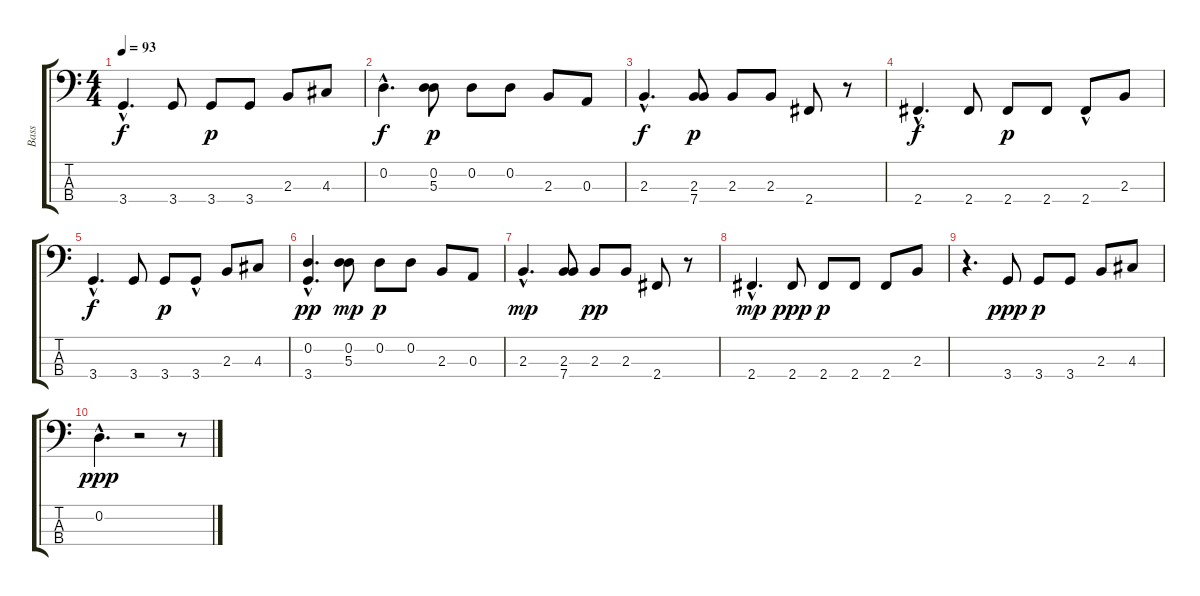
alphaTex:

\track ("Bass" "Bass") {instrument electricbassfinger}
\staff {score tabs}
\tuning (G2 D2 A1 E1) {hide}
\ts (4 4)
\tempo 93
\clef f4
\ks c
3.4{hac}.4{d dy f} 3.4.8 3.4.8{dy p} 3.4.8 2.3.8 4.3.8 |
0.2{hac}.4{d dy f} (0.2 5.3).8{dy p} 0.2.8 0.2.8 2.3.8 0.3.8 |
2.3{hac}.4{d dy f} (2.3 7.4).8{dy p} 2.3.8 2.3.8 2.4.8 r.8 |
2.4{hac}.4{d dy f} 2.4.8 2.4.8{dy p} 2.4.8 2.4{hac}.8 2.3.8 |
3.4{hac}.4{d dy f} 3.4.8 3.4.8{dy p} 3.4{hac}.8 2.3.8 4.3.8 |
(0.2{hac} 3.4).4{d dy pp} (0.2 5.3).8{dy mp} 0.2.8{dy p} 0.2.8 2.3.8 0.3.8 |
2.3{hac}.4{d dy mp} (2.3 7.4).8 2.3.8{dy pp} 2.3.8 2.4.8 r.8 |
2.4{hac}.4{d dy mp} 2.4.8{dy ppp} 2.4.8{dy p} 2.4.8 2.4.8 2.3.8 |
r.4{d} 3.4.8{dy ppp} 3.4.8{dy p} 3.4.8 2.3.8 4.3.8 |
0.2{hac}.4{d dy ppp} r.2 r.8
